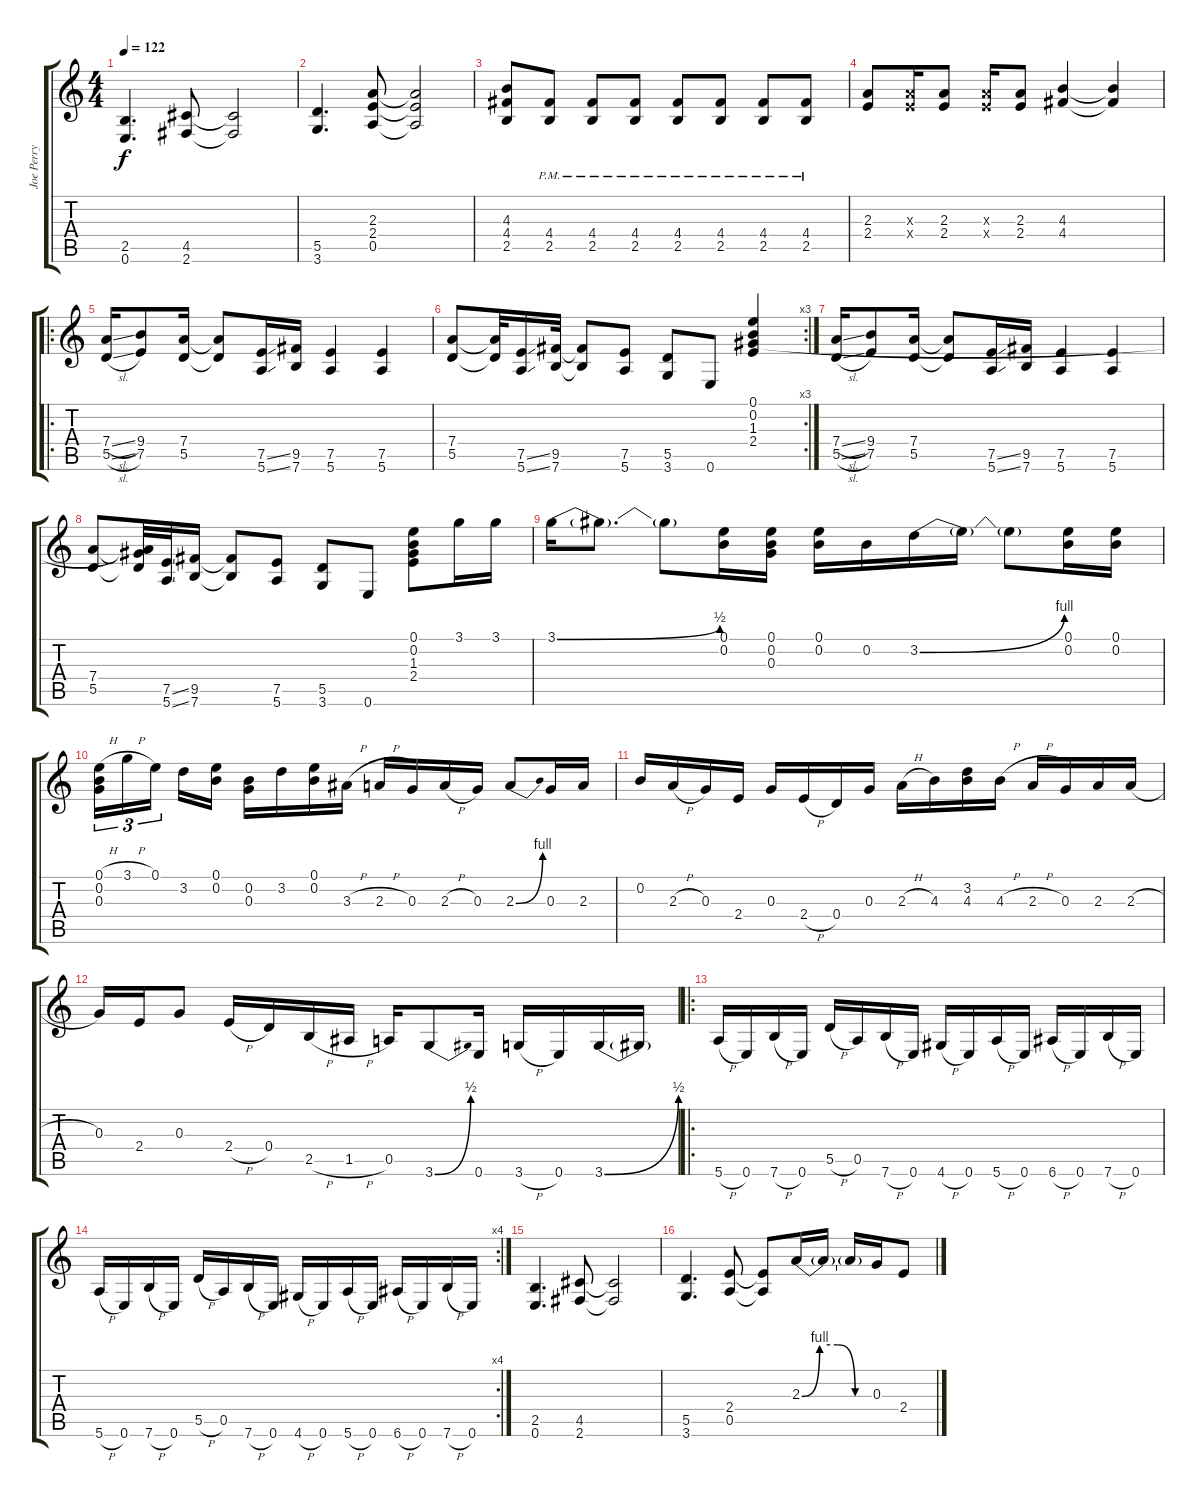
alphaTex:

\track ("Joe Perry" "Joe Perry") {instrument overdrivenguitar}
\staff {score tabs}
\tuning (E4 B3 G3 D3 A2 E2) {hide}
\ts (4 4)
\tempo 122
\clef g2
\ks c
(2.5 0.6).4{d dy f} (4.5 2.6).8 (4.5{t} 2.6{t}).2 |
(5.5 3.6).4{d} (2.3 2.4 0.5).8 (2.3{t} 2.4{t} 0.5{t}).2 |
(4.3 4.4 2.5).8 (4.4{pm} 2.5).8 (4.4{pm} 2.5).8 (4.4{pm} 2.5).8 (4.4{pm} 2.5).8 (4.4{pm} 2.5).8 (4.4{pm} 2.5).8 (4.4{pm} 2.5).8 |
(2.3 2.4).8 (2.3{x} 2.4{x}).16 (2.3 2.4).8 (2.3{x} 2.4{x}).16 (2.3 2.4).8 (4.3 4.4).4 (4.3{t} 4.4{t}).4 |
\ro
(7.4{sl} 5.5{sl}).16 (9.4 7.5).8 (7.4 5.5).16 (7.4{t} 5.5{t}).8 (7.5{ss} 5.6{ss}).16 (9.5 7.6).16 (7.5 5.6).4 (7.5 5.6).4 |
\rc 3
(7.4 5.5).8 (7.4{t} 5.5{t}).32 (7.5{ss} 5.6{ss}).16 (9.5 7.6).32 (9.5{t} 7.6{t}).8 (7.5 5.6).8 (5.5 3.6).8 0.6.8 (0.1 0.2 1.3 2.4).4 |
(7.4{sl} 5.5{sl}).16 (9.4 7.5).8 (7.4 5.5).16 (7.4{t} 5.5{t}).8 (7.5{ss} 5.6{ss}).16 (9.5 7.6).16 (7.5 5.6).4 (7.5 5.6).4 |
(7.4 5.5).8 (1.3{t} 7.4{t} 5.5{t}).32 (7.5{ss} 5.6{ss}).32 (9.5 7.6).16 (9.5{t} 7.6{t}).8 (7.5 5.6).8 (5.5 3.6).8 0.6.8 (0.1 0.2 1.3 2.4).8 3.1.16 3.1.16 |
3.1{be (bend 0 0 60 2)}.16 3.1{t}.8{d} 3.1{t}.8 (0.1 0.2).16 (0.1 0.2 0.3).16 (0.1 0.2).16 0.2.16 3.2{be (bend 0 0 60 4)}.16 3.2{t}.16 3.2{t}.8 (0.1 0.2).16 (0.1 0.2).16 |
(0.1{h} 0.2 0.3).16{tu (3 2)} 3.1{h}.16{tu (3 2)} 0.1.16{tu (3 2) beam splitsecondary} 3.2.16 (0.1 0.2).16 (0.2 0.3).16 3.2.16 (0.1 0.2).16 3.3{h}.16 2.3{h}.16 0.3.16 2.3{h}.16 0.3.16 2.3{be (bend 0 0 60 4)}.8 0.3.16 2.3.16 |
0.2.16 2.3{h}.16 0.3.16 2.4.16 0.3.16 2.4{h}.16 0.4.16 0.3.16 2.3{h}.16 4.3.16 (3.2 4.3).16 4.3{h}.16 2.3{h}.16 0.3.16 2.3.16 2.3{h}.16 |
0.3.16 2.4.16 0.3.8 2.4{h}.16 0.4.16 2.5{h}.16 1.5{h}.16 0.5.16 3.6{be (bend 0 0 60 2)}.8 0.6.16 3.6{h}.16 0.6.16 3.6{be (bend 0 0 60 2)}.16 3.6{t}.16 |
\ro
5.6{h}.16 0.6.16 7.6{h}.16 0.6.16 5.5{h}.16 0.5.16 7.6{h}.16 0.6.16 4.6{h}.16 0.6.16 5.6{h}.16 0.6.16 6.6{h}.16 0.6.16 7.6{h}.16 0.6.16 |
\rc 4
5.6{h}.16 0.6.16 7.6{h}.16 0.6.16 5.5{h}.16 0.5.16 7.6{h}.16 0.6.16 4.6{h}.16 0.6.16 5.6{h}.16 0.6.16 6.6{h}.16 0.6.16 7.6{h}.16 0.6.16 |
(2.5 0.6).4{d} (4.5 2.6).8 (4.5{t} 2.6{t}).2 |
(5.5 3.6).4{d} (2.4 0.5).8 (2.4{t} 0.5{t}).8 2.3{be (custom 0 0 15 4 30 4 45 0 60 0)}.16 2.3{t}.16 2.3{t}.16 0.3.16 2.4.8
